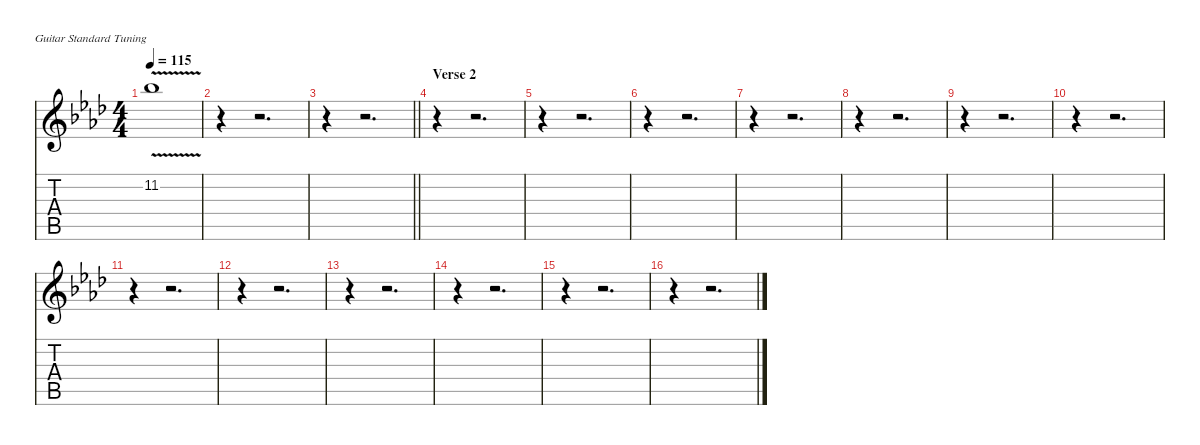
\defaultSystemsLayout 4
\hideDynamics
\bracketExtendMode nobrackets
\singleTrackTrackNamePolicy hidden
\multiTrackTrackNamePolicy hidden
\firstSystemTrackNameMode fullname
\firstSystemTrackNameOrientation horizontal
\otherSystemsTrackNameOrientation horizontal
\track ("Lead Gtr" "dist.guit.") {instrument distortionguitar}
\staff {score tabs}
\tuning (E4 B3 G3 D3 A2 E2)
\ts (4 4)
\tempo 115
\clef g2
\ks ab
11.2{v acc b}.1{dy mf beam Down} |
r.4{beam Down} r.2{d beam Down} |
\barLineRight lightlight
r.4{beam Down} r.2{d beam Down} |
\section ("" "Verse 2")
r.4{beam Down} r.2{d beam Down} |
r.4{beam Down} r.2{d beam Down} |
r.4{beam Down} r.2{d beam Down} |
r.4{beam Down} r.2{d beam Down} |
r.4{beam Down} r.2{d beam Down} |
r.4{beam Down} r.2{d beam Down} |
r.4{beam Down} r.2{d beam Down} |
r.4{beam Down} r.2{d beam Down} |
r.4{beam Down} r.2{d beam Down} |
r.4{beam Down} r.2{d beam Down} |
r.4{beam Down} r.2{d beam Down} |
r.4{beam Down} r.2{d beam Down} |
r.4{beam Down} r.2{d beam Down}
